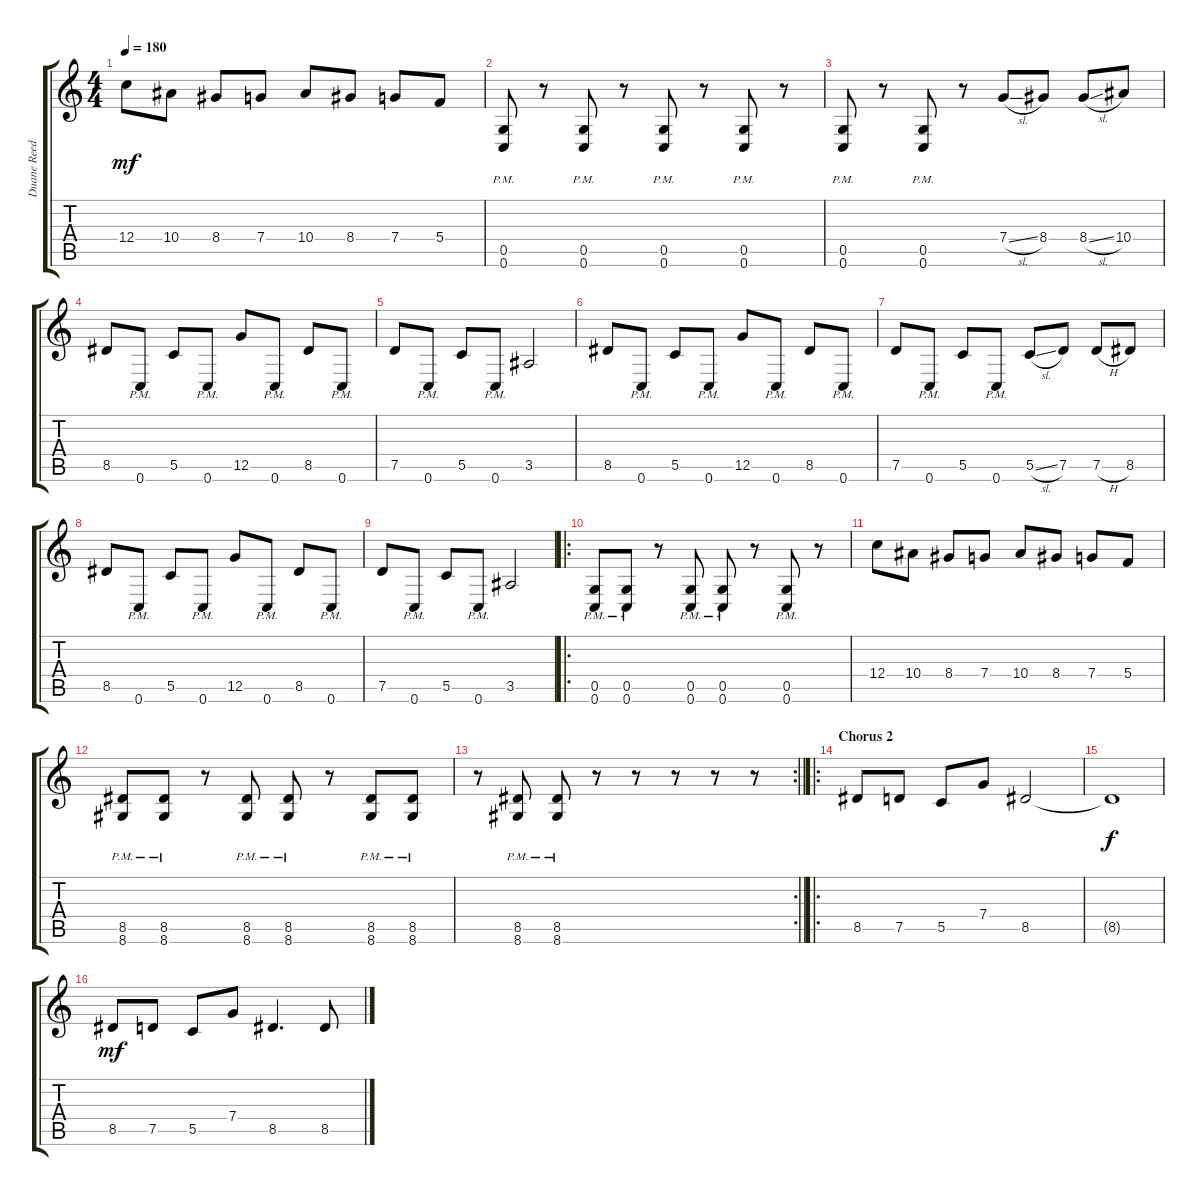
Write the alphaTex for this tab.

\track ("Duane Reed" "Duane Reed") {instrument distortionguitar}
\staff {score tabs}
\tuning (D4 A3 F3 C3 G2 C2) {hide}
\ts (4 4)
\tempo 180
\clef g2
\ks c
12.4.8{dy mf} 10.4.8 8.4.8 7.4.8 10.4.8 8.4.8 7.4.8 5.4.8 |
(0.5{pm} 0.6{pm}).8 r.8 (0.5{pm} 0.6{pm}).8 r.8 (0.5{pm} 0.6{pm}).8 r.8 (0.5{pm} 0.6{pm}).8 r.8 |
(0.5{pm} 0.6{pm}).8 r.8 (0.5{pm} 0.6{pm}).8 r.8 7.4{sl}.8 8.4.8 8.4{sl}.8 10.4.8 |
8.5.8 0.6{pm}.8 5.5.8 0.6{pm}.8 12.5.8 0.6{pm}.8 8.5.8 0.6{pm}.8 |
7.5.8 0.6{pm}.8 5.5.8 0.6{pm}.8 3.5.2 |
8.5.8 0.6{pm}.8 5.5.8 0.6{pm}.8 12.5.8 0.6{pm}.8 8.5.8 0.6{pm}.8 |
7.5.8 0.6{pm}.8 5.5.8 0.6{pm}.8 5.5{sl}.8 7.5.8 7.5{h}.8 8.5.8 |
8.5.8 0.6{pm}.8 5.5.8 0.6{pm}.8 12.5.8 0.6{pm}.8 8.5.8 0.6{pm}.8 |
7.5.8 0.6{pm}.8 5.5.8 0.6{pm}.8 3.5.2 |
\ro
(0.5{pm} 0.6{pm}).8 (0.5{pm} 0.6{pm}).8 r.8 (0.5{pm} 0.6{pm}).8 (0.5{pm} 0.6{pm}).8 r.8 (0.5{pm} 0.6{pm}).8 r.8 |
12.4.8 10.4.8 8.4.8 7.4.8 10.4.8 8.4.8 7.4.8 5.4.8 |
(8.5{pm} 8.6{pm}).8 (8.5{pm} 8.6{pm}).8 r.8 (8.5{pm} 8.6{pm}).8 (8.5{pm} 8.6{pm}).8 r.8 (8.5{pm} 8.6{pm}).8 (8.5{pm} 8.6{pm}).8 |
\rc 2
\barLineRight lightlight
r.8 (8.5{pm} 8.6{pm}).8 (8.5{pm} 8.6{pm}).8 r.8 r.8 r.8 r.8 r.8 |
\ro
\section ("" "Chorus 2")
8.5.8 7.5.8 5.5.8 7.4.8 8.5.2 |
8.5{t}.1{dy f} |
8.5.8{dy mf} 7.5.8 5.5.8 7.4.8 8.5.4{d} 8.5.8
